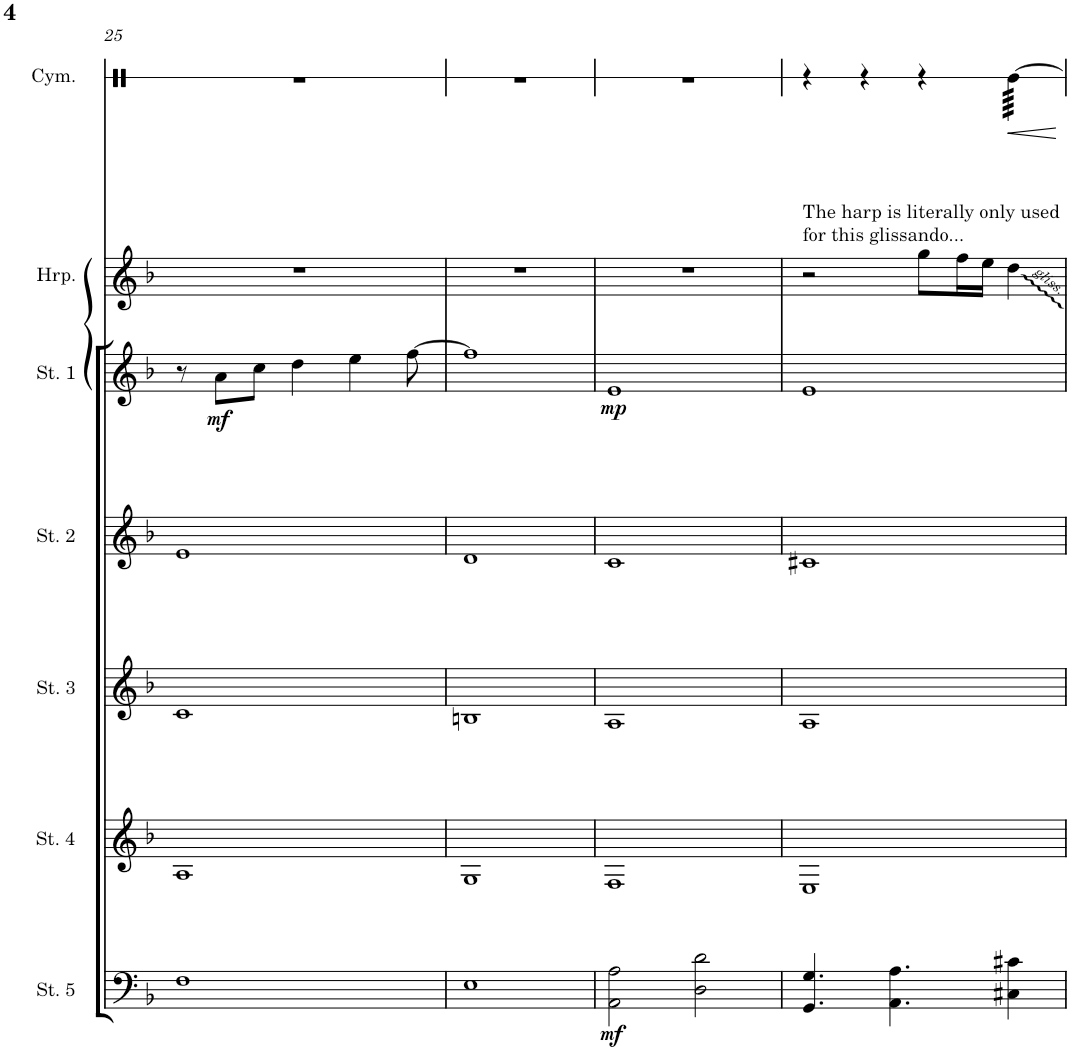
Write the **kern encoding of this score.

**kern	**dynam	**kern	**kern	**kern	**kern	**dynam	**kern	**kern	**dynam	**kern	**kern
*part9	*part9	*part8	*part7	*part6	*part5	*part5	*part4	*part3	*part3	*part2	*part1
*staff9	*staff9	*staff8	*staff7	*staff6	*staff5	*staff5	*staff4	*staff3	*staff3	*staff2	*staff1
*I"Strings 5	*	*I"Strings 4	*I"Strings 3	*I"Strings 2	*I"Strings 1	*	*I"Harp	*I"Cymbal	*	*I"Trumpet	*I"Flute 1
*I'St. 5	*	*I'St. 4	*I'St. 3	*I'St. 2	*I'St. 1	*	*I'Hrp.	*I'Cym.	*	*I'Tpt.	*I'Fl. 1
!!LO:PB:g=z
*clefF4	*	*clefG2	*clefG2	*clefG2	*clefG2	*	*clefG2	*clefX	*	*clefG2	*clefG2
*	*	*	*	*	*	*	*	*	*	*Trd1c2	*
*k[b-]	*	*k[b-]	*k[b-]	*k[b-]	*k[b-]	*	*k[b-]	*k[]	*	*k[b-]	*k[b-]
*M4/4	*	*M4/4	*M4/4	*M4/4	*M4/4	*	*M4/4	*M4/4	*	*M4/4	*M4/4
=25	=25	=25	=25	=25	=25	=25	=25	=25	=25	=25	=25
1F	.	1A	1c	1e	8r	.	1r	1r	.	1r	1r
!	!	!	!	!	!	!LO:DY:b	!	!	!	!	!
.	.	.	.	.	8a\L	mf	.	.	.	.	.
.	.	.	.	.	8cc\J	.	.	.	.	.	.
.	.	.	.	.	4dd\	.	.	.	.	.	.
.	.	.	.	.	4ee\	.	.	.	.	.	.
.	.	.	.	.	[8ff\	.	.	.	.	.	.
=26	=26	=26	=26	=26	=26	=26	=26	=26	=26	=26	=26
1E	.	1G	1Bn	1d	1ff]	.	1r	1r	.	1r	1r
=27	=27	=27	=27	=27	=27	=27	=27	=27	=27	=27	=27
!	!LO:DY:b	!	!	!	!	!LO:DY:b	!	!	!	!	!
2AA\ 2A\	mf	1F	1A	1c	1e	mp	1r	1r	.	1r	1r
2D\ 2d\	.	.	.	.	.	.	.	.	.	.	.
=28	=28	=28	=28	=28	=28	=28	=28	=28	=28	=28	=28
!	!	!	!	!	!	!	!LO:TX:a:t=The harp is literally only used	!	!	!	!
!	!	!	!	!	!	!	!LO:TX:a:t=for this glissando...	!	!	!	!
4.GG/ 4.G/	.	1E	1A	1c#X	1e	.	2r	4r	.	1r	1r
.	.	.	.	.	.	.	.	4r	.	.	.
4.AA\ 4.A\	.	.	.	.	.	.	.	.	.	.	.
.	.	.	.	.	.	.	8gg\L	4r	.	.	.
.	.	.	.	.	.	.	16ff\L	.	.	.	.
.	.	.	.	.	.	.	16ee\JJ	.	.	.	.
!	!	!	!	!	!	!	!	!	!LO:HP:b	!	!
*	*	*	*	*	*	*	*	*tremolo	*	*	*
4C#X\ 4c#X\	.	.	.	.	.	.	4dd\	[64Re\LLLL	<	.	.
.	.	.	.	.	.	.	.	64Re\	.	.	.
.	.	.	.	.	.	.	.	64Re\	.	.	.
.	.	.	.	.	.	.	.	64Re\	.	.	.
.	.	.	.	.	.	.	.	64Re\	.	.	.
.	.	.	.	.	.	.	.	64Re\	.	.	.
.	.	.	.	.	.	.	.	64Re\	.	.	.
.	.	.	.	.	.	.	.	64Re\	.	.	.
.	.	.	.	.	.	.	.	64Re\	.	.	.
.	.	.	.	.	.	.	.	64Re\	.	.	.
.	.	.	.	.	.	.	.	64Re\	.	.	.
.	.	.	.	.	.	.	.	64Re\	.	.	.
.	.	.	.	.	.	.	.	64Re\	.	.	.
.	.	.	.	.	.	.	.	64Re\	.	.	.
.	.	.	.	.	.	.	.	64Re\	.	.	.
.	.	.	.	.	.	.	.	64Re\JJJJ	.	.	.
*	*	*	*	*	*	*	*	*Xtremolo	*	*	*
.	.	.	.	.	.	.	.	.	[	.	.
=	=	=	=	=	=	=	=	=	=	=	=
*-	*-	*-	*-	*-	*-	*-	*-	*-	*-	*-	*-
